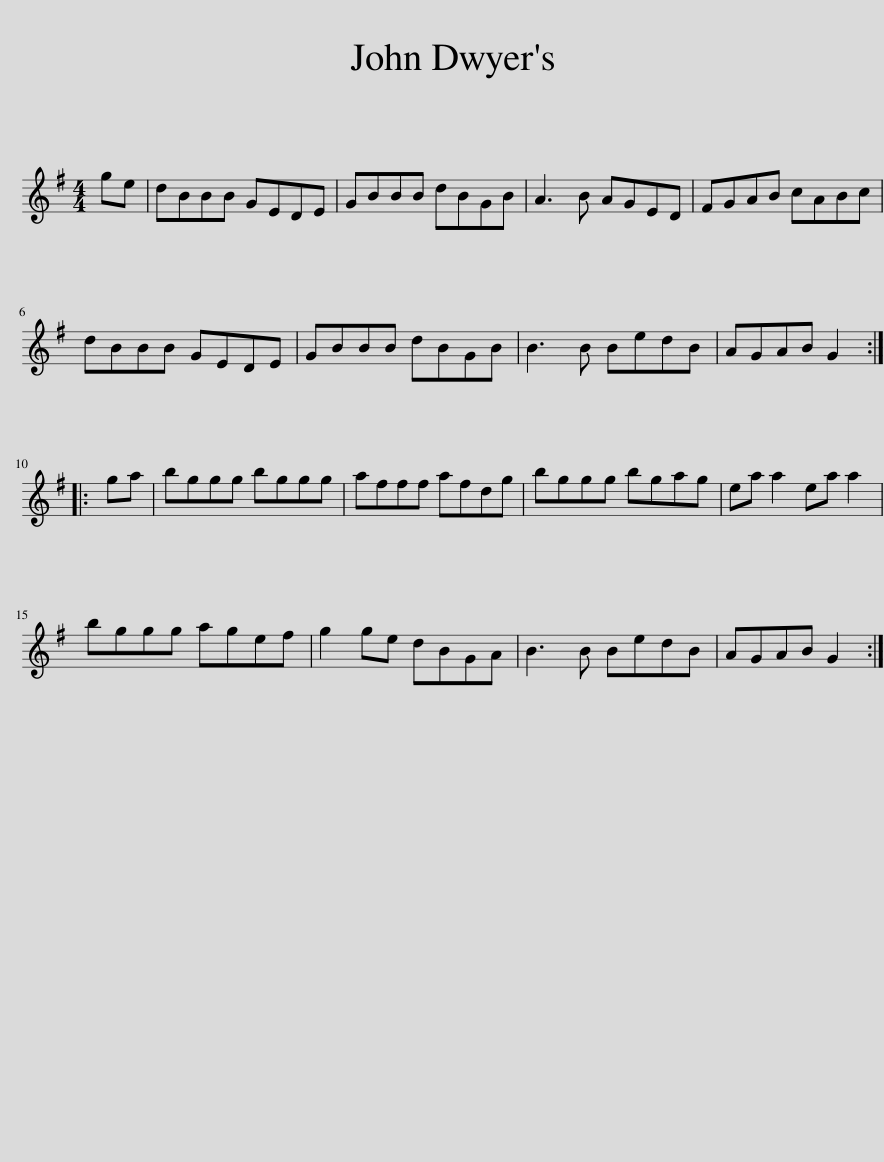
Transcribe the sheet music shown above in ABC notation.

X:1
L:1/8
M:4/4
I:linebreak $
K:G
V:1 treble
V:1
 ge | dBBB GEDE | GBBB dBGB | A3 B AGED | FGAB cABc |$ %5
 dBBB GEDE | GBBB dBGB | B3 B BedB | AGAB G2 ::$ ga | %10
 bggg bggg | afff afdg | bggg bgag | ea a2 ea a2 |$ bggg agef | %15
 g2 ge dBGA | B3 B BedB | AGAB G2 :| %18
